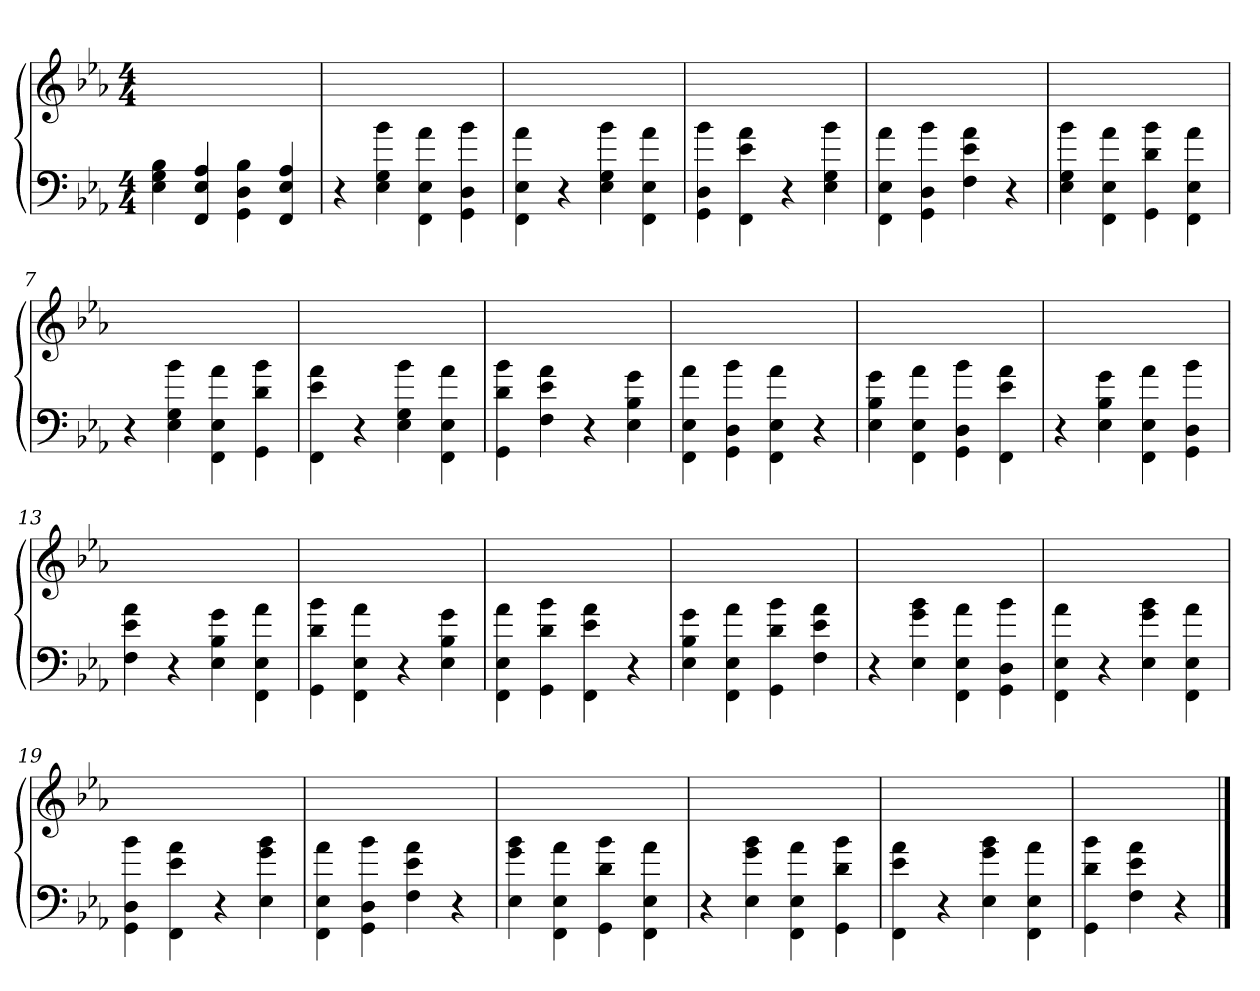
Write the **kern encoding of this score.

**kern	**kern
*part2	*part1
*staff2	*staff1
*clefF4	*clefG2
*k[b-e-a-]	*k[b-e-a-]
*E-:	*E-:
*M4/4	*M4/4
*MM60	*MM60
=1	=1
4E- 4G 4B-	1ryy
4FF 4E- 4A-	.
4GG 4D 4B-	.
4FF 4E- 4A-	.
=2	=2
4r	1ryy
4E- 4G 4b-	.
4FF 4E- 4a-	.
4GG 4D 4b-	.
=3	=3
4FF 4E- 4a-	1ryy
4r	.
4E- 4G 4b-	.
4FF 4E- 4a-	.
=4	=4
4GG 4D 4b-	1ryy
4FF 4e- 4a-	.
4r	.
4E- 4G 4b-	.
=5	=5
4FF 4E- 4a-	1ryy
4GG 4D 4b-	.
4F 4e- 4a-	.
4r	.
=6	=6
4E- 4G 4b-	1ryy
4FF 4E- 4a-	.
4GG 4d 4b-	.
4FF 4E- 4a-	.
=7	=7
4r	1ryy
4E- 4G 4b-	.
4FF 4E- 4a-	.
4GG 4d 4b-	.
=8	=8
4FF 4e- 4a-	1ryy
4r	.
4E- 4G 4b-	.
4FF 4E- 4a-	.
=9	=9
4GG 4d 4b-	1ryy
4F 4e- 4a-	.
4r	.
4E- 4B- 4g	.
=10	=10
4FF 4E- 4a-	1ryy
4GG 4D 4b-	.
4FF 4E- 4a-	.
4r	.
=11	=11
4E- 4B- 4g	1ryy
4FF 4E- 4a-	.
4GG 4D 4b-	.
4FF 4e- 4a-	.
=12	=12
4r	1ryy
4E- 4B- 4g	.
4FF 4E- 4a-	.
4GG 4D 4b-	.
=13	=13
4F 4e- 4a-	1ryy
4r	.
4E- 4B- 4g	.
4FF 4E- 4a-	.
=14	=14
4GG 4d 4b-	1ryy
4FF 4E- 4a-	.
4r	.
4E- 4B- 4g	.
=15	=15
4FF 4E- 4a-	1ryy
4GG 4d 4b-	.
4FF 4e- 4a-	.
4r	.
=16	=16
4E- 4B- 4g	1ryy
4FF 4E- 4a-	.
4GG 4d 4b-	.
4F 4e- 4a-	.
=17	=17
4r	1ryy
4E- 4g 4b-	.
4FF 4E- 4a-	.
4GG 4D 4b-	.
=18	=18
4FF 4E- 4a-	1ryy
4r	.
4E- 4g 4b-	.
4FF 4E- 4a-	.
=19	=19
4GG 4D 4b-	1ryy
4FF 4e- 4a-	.
4r	.
4E- 4g 4b-	.
=20	=20
4FF 4E- 4a-	1ryy
4GG 4D 4b-	.
4F 4e- 4a-	.
4r	.
=21	=21
4E- 4g 4b-	1ryy
4FF 4E- 4a-	.
4GG 4d 4b-	.
4FF 4E- 4a-	.
=22	=22
4r	1ryy
4E- 4g 4b-	.
4FF 4E- 4a-	.
4GG 4d 4b-	.
=23	=23
4FF 4e- 4a-	1ryy
4r	.
4E- 4g 4b-	.
4FF 4E- 4a-	.
=24	=24
4GG 4d 4b-	2.ryy
4F 4e- 4a-	.
4r	.
==	==
*-	*-
